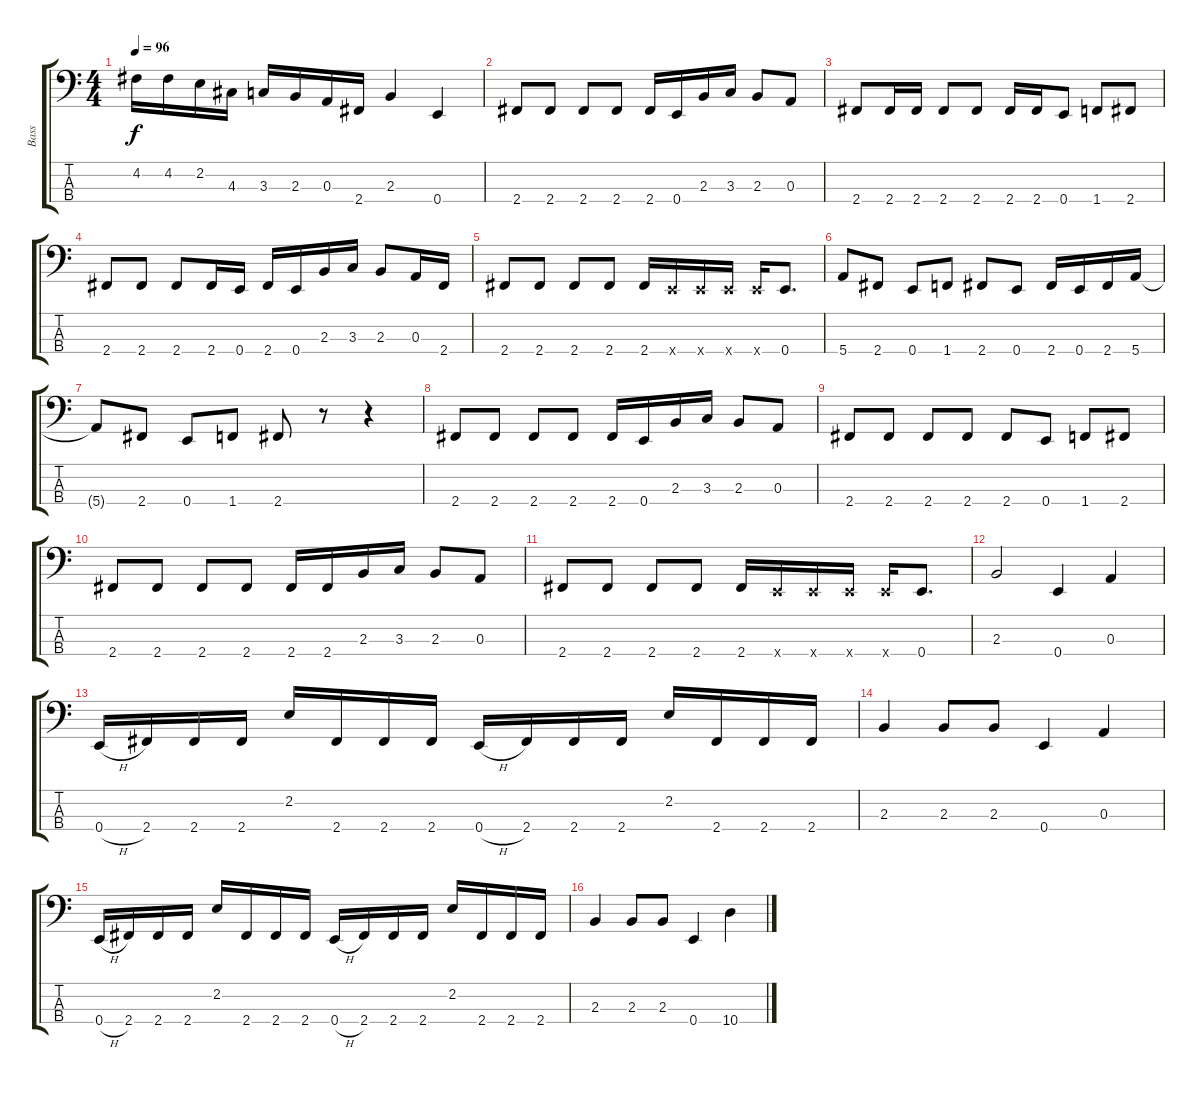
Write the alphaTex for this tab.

\track ("Bass" "Bass") {instrument acousticbass}
\staff {score tabs}
\tuning (G2 D2 A1 E1) {hide}
\ts (4 4)
\tempo 96
\clef f4
\ks c
4.2{t}.16{dy f} 4.2.16 2.2.16 4.3.16 3.3.16 2.3.16 0.3.16 2.4.16 2.3.4 0.4.4 |
2.4.8 2.4.8 2.4.8 2.4.8 2.4.16 0.4.16 2.3.16 3.3.16 2.3.8 0.3.8 |
2.4.8 2.4.16 2.4.16 2.4.8 2.4.8 2.4.16 2.4.16 0.4.8 1.4.8 2.4.8 |
2.4.8 2.4.8 2.4.8 2.4.16 0.4.16 2.4.16 0.4.16 2.3.16 3.3.16 2.3.8 0.3.16 2.4.16 |
2.4.8 2.4.8 2.4.8 2.4.8 2.4.16 0.4{x}.16 0.4{x}.16 0.4{x}.16 0.4{x}.16 0.4.8{d} |
5.4.8 2.4.8 0.4.8 1.4.8 2.4.8 0.4.8 2.4.16 0.4.16 2.4.16 5.4.16 |
5.4{t}.8 2.4.8 0.4.8 1.4.8 2.4.8 r.8 r.4 |
2.4.8 2.4.8 2.4.8 2.4.8 2.4.16 0.4.16 2.3.16 3.3.16 2.3.8 0.3.8 |
2.4.8 2.4.8 2.4.8 2.4.8 2.4.8 0.4.8 1.4.8 2.4.8 |
2.4.8 2.4.8 2.4.8 2.4.8 2.4.16 2.4.16 2.3.16 3.3.16 2.3.8 0.3.8 |
2.4.8 2.4.8 2.4.8 2.4.8 2.4.16 0.4{x}.16 0.4{x}.16 0.4{x}.16 0.4{x}.16 0.4.8{d} |
2.3.2 0.4.4 0.3.4 |
0.4{h}.16 2.4.16 2.4.16 2.4.16 2.2.16 2.4.16 2.4.16 2.4.16 0.4{h}.16 2.4.16 2.4.16 2.4.16 2.2.16 2.4.16 2.4.16 2.4.16 |
2.3.4 2.3.8 2.3.8 0.4.4 0.3.4 |
0.4{h}.16 2.4.16 2.4.16 2.4.16 2.2.16 2.4.16 2.4.16 2.4.16 0.4{h}.16 2.4.16 2.4.16 2.4.16 2.2.16 2.4.16 2.4.16 2.4.16 |
2.3.4 2.3.8 2.3.8 0.4.4 10.4.4
